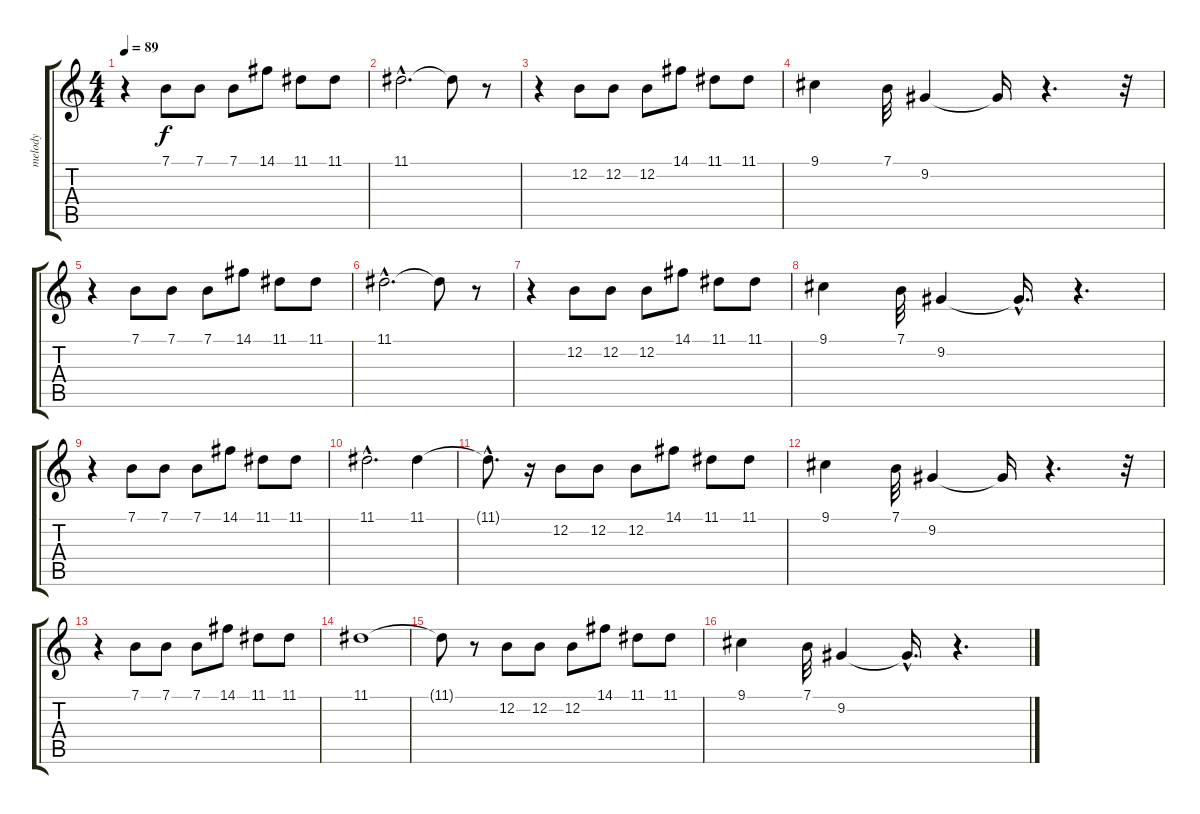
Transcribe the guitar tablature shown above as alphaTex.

\track ("melody" "melody") {instrument tenorsax}
\staff {score tabs}
\tuning (E4 B3 G3 D3 A2 E2) {hide}
\ts (4 4)
\tempo 89
\clef g2
\ks c
r.4{dy f instrument tenorsax} 7.1.8 7.1.8 7.1.8 14.1.8 11.1.8 11.1.8 |
11.1{hac}.2{d} 11.1{t}.8 r.8 |
r.4 12.2.8 12.2.8 12.2.8 14.1.8 11.1.8 11.1.8 |
9.1.4 7.1.32 9.2.4 9.2{t}.16 r.4{d} r.32 |
r.4 7.1.8 7.1.8 7.1.8 14.1.8 11.1.8 11.1.8 |
11.1{hac}.2{d} 11.1{t}.8 r.8 |
r.4 12.2.8 12.2.8 12.2.8 14.1.8 11.1.8 11.1.8 |
9.1.4 7.1.32 9.2.4 9.2{hac t}.16{d} r.4{d} |
r.4 7.1.8 7.1.8 7.1.8 14.1.8 11.1.8 11.1.8 |
11.1{hac}.2{d} 11.1.4 |
11.1{hac t}.8{d} r.16 12.2.8 12.2.8 12.2.8 14.1.8 11.1.8 11.1.8 |
9.1.4 7.1.32 9.2.4 9.2{t}.16 r.4{d} r.32 |
r.4 7.1.8 7.1.8 7.1.8 14.1.8 11.1.8 11.1.8 |
11.1.1 |
11.1{t}.8 r.8 12.2.8 12.2.8 12.2.8 14.1.8 11.1.8 11.1.8 |
9.1.4 7.1.32 9.2.4 9.2{hac t}.16{d} r.4{d}
